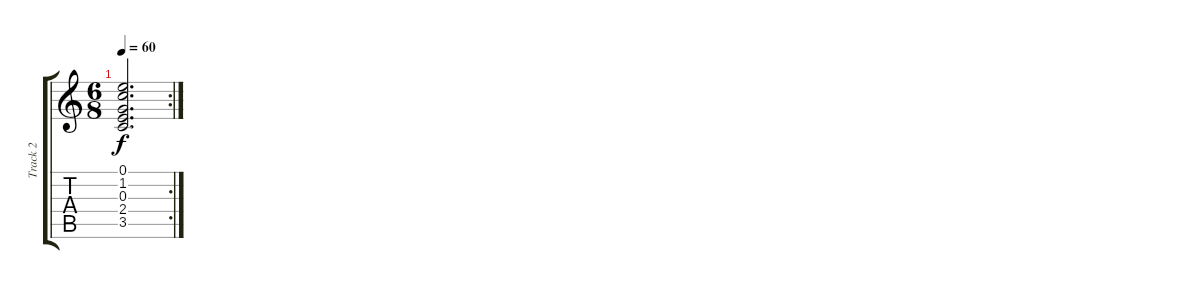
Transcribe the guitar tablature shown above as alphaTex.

\track ("Track 2" "Track 2") {instrument acousticguitarsteel}
\staff {score tabs}
\tuning (E4 B3 G3 D3 A2 E2) {hide}
\rc 2
\ts (6 8)
\tempo 60
\clef g2
\ks c
(0.1 1.2 0.3 2.4 3.5).2{d dy f}
